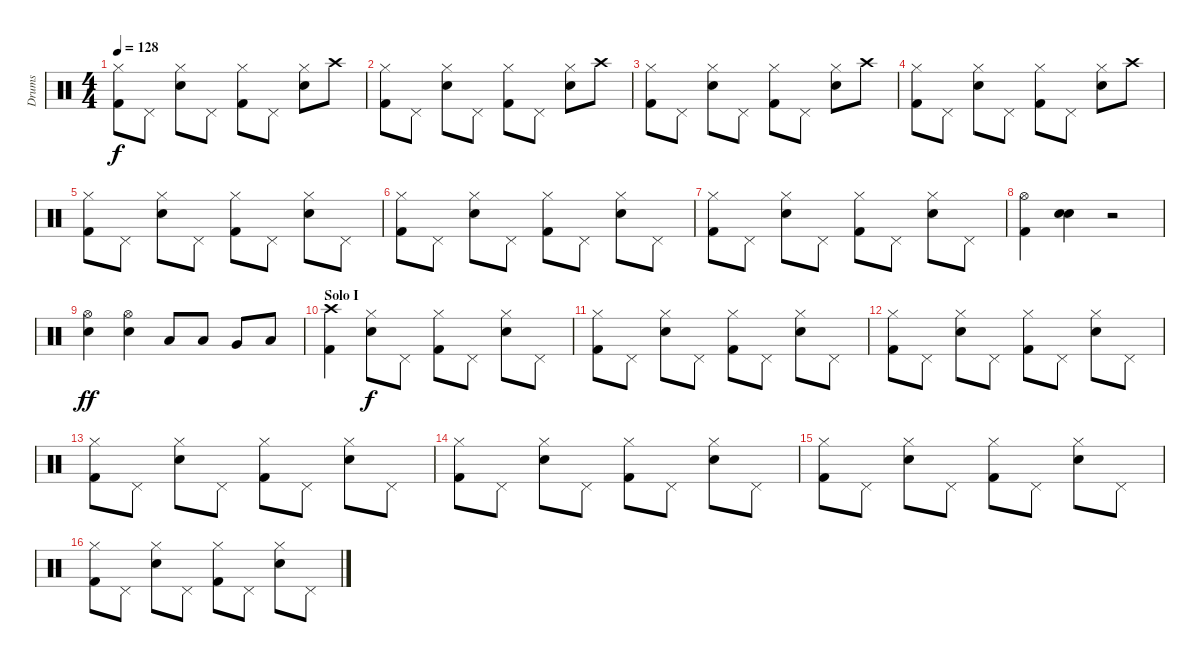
\track ("Drums" "Drums") {instrument percussion}
\staff {score}
\articulation defaults
\ts (4 4)
\tempo 128
\clef neutral
\ks c
("Hi-Hat (closed)" "Kick (hit) 2").8{dy f} "Pedal Hi-Hat (hit)".8 ("Hi-Hat (closed)" "Electric Snare (hit)").8 "Pedal Hi-Hat (hit)".8 ("Hi-Hat (closed)" "Kick (hit) 2").8 "Pedal Hi-Hat (hit)".8 ("Hi-Hat (closed)" "Electric Snare (hit)").8 "Crash high (hit)".8 |
("Hi-Hat (closed)" "Kick (hit) 2").8 "Pedal Hi-Hat (hit)".8 ("Hi-Hat (closed)" "Electric Snare (hit)").8 "Pedal Hi-Hat (hit)".8 ("Hi-Hat (closed)" "Kick (hit) 2").8 "Pedal Hi-Hat (hit)".8 ("Hi-Hat (closed)" "Electric Snare (hit)").8 "Crash high (hit)".8 |
("Hi-Hat (closed)" "Kick (hit) 2").8 "Pedal Hi-Hat (hit)".8 ("Hi-Hat (closed)" "Electric Snare (hit)").8 "Pedal Hi-Hat (hit)".8 ("Hi-Hat (closed)" "Kick (hit) 2").8 "Pedal Hi-Hat (hit)".8 ("Hi-Hat (closed)" "Electric Snare (hit)").8 "Crash high (hit)".8 |
("Hi-Hat (closed)" "Kick (hit) 2").8 "Pedal Hi-Hat (hit)".8 ("Hi-Hat (closed)" "Electric Snare (hit)").8 "Pedal Hi-Hat (hit)".8 ("Hi-Hat (closed)" "Kick (hit) 2").8 "Pedal Hi-Hat (hit)".8 ("Hi-Hat (closed)" "Electric Snare (hit)").8 "Crash high (hit)".8 |
("Hi-Hat (closed)" "Kick (hit) 2").8 "Pedal Hi-Hat (hit)".8 ("Hi-Hat (closed)" "Electric Snare (hit)").8 "Pedal Hi-Hat (hit)".8 ("Hi-Hat (closed)" "Kick (hit) 2").8 "Pedal Hi-Hat (hit)".8 ("Hi-Hat (closed)" "Electric Snare (hit)").8 "Pedal Hi-Hat (hit)".8 |
("Hi-Hat (closed)" "Kick (hit) 2").8 "Pedal Hi-Hat (hit)".8 ("Hi-Hat (closed)" "Electric Snare (hit)").8 "Pedal Hi-Hat (hit)".8 ("Hi-Hat (closed)" "Kick (hit) 2").8 "Pedal Hi-Hat (hit)".8 ("Hi-Hat (closed)" "Electric Snare (hit)").8 "Pedal Hi-Hat (hit)".8 |
("Hi-Hat (closed)" "Kick (hit) 2").8 "Pedal Hi-Hat (hit)".8 ("Hi-Hat (closed)" "Electric Snare (hit)").8 "Pedal Hi-Hat (hit)".8 ("Hi-Hat (closed)" "Kick (hit) 2").8 "Pedal Hi-Hat (hit)".8 ("Hi-Hat (closed)" "Electric Snare (hit)").8 "Pedal Hi-Hat (hit)".8 |
("Hi-Hat (open)" "Kick (hit) 2").4 ("Snare (hit)"{x} "Snare (hit)"{x}).4 r.2 |
("Hi-Hat (open)" "Snare (hit) 2").4{dy ff} ("Hi-Hat (open)" "Snare (hit) 2").4 "Low Tom (hit)".8{balance 2} "Low Tom (hit)".8 "Very Low Tom (hit)".8 "Low Floor Tom (hit)".8{balance 14} |
\section ("" "Solo I")
("Crash high (hit)" "Kick (hit) 2").4 ("Hi-Hat (closed)" "Electric Snare (hit)").8{dy f} "Pedal Hi-Hat (hit)".8 ("Hi-Hat (closed)" "Kick (hit) 2").8 "Pedal Hi-Hat (hit)".8 ("Hi-Hat (closed)" "Electric Snare (hit)").8 "Pedal Hi-Hat (hit)".8 |
("Hi-Hat (closed)" "Kick (hit) 2").8 "Pedal Hi-Hat (hit)".8 ("Hi-Hat (closed)" "Electric Snare (hit)").8 "Pedal Hi-Hat (hit)".8 ("Hi-Hat (closed)" "Kick (hit) 2").8 "Pedal Hi-Hat (hit)".8 ("Hi-Hat (closed)" "Electric Snare (hit)").8 "Pedal Hi-Hat (hit)".8 |
("Hi-Hat (closed)" "Kick (hit) 2").8 "Pedal Hi-Hat (hit)".8 ("Hi-Hat (closed)" "Electric Snare (hit)").8 "Pedal Hi-Hat (hit)".8 ("Hi-Hat (closed)" "Kick (hit) 2").8 "Pedal Hi-Hat (hit)".8 ("Hi-Hat (closed)" "Electric Snare (hit)").8 "Pedal Hi-Hat (hit)".8 |
("Hi-Hat (closed)" "Kick (hit) 2").8 "Pedal Hi-Hat (hit)".8 ("Hi-Hat (closed)" "Electric Snare (hit)").8 "Pedal Hi-Hat (hit)".8 ("Hi-Hat (closed)" "Kick (hit) 2").8 "Pedal Hi-Hat (hit)".8 ("Hi-Hat (closed)" "Electric Snare (hit)").8 "Pedal Hi-Hat (hit)".8 |
("Hi-Hat (closed)" "Kick (hit) 2").8 "Pedal Hi-Hat (hit)".8 ("Hi-Hat (closed)" "Electric Snare (hit)").8 "Pedal Hi-Hat (hit)".8 ("Hi-Hat (closed)" "Kick (hit) 2").8 "Pedal Hi-Hat (hit)".8 ("Hi-Hat (closed)" "Electric Snare (hit)").8 "Pedal Hi-Hat (hit)".8 |
("Hi-Hat (closed)" "Kick (hit) 2").8 "Pedal Hi-Hat (hit)".8 ("Hi-Hat (closed)" "Electric Snare (hit)").8 "Pedal Hi-Hat (hit)".8 ("Hi-Hat (closed)" "Kick (hit) 2").8 "Pedal Hi-Hat (hit)".8 ("Hi-Hat (closed)" "Electric Snare (hit)").8 "Pedal Hi-Hat (hit)".8 |
("Hi-Hat (closed)" "Kick (hit) 2").8 "Pedal Hi-Hat (hit)".8 ("Hi-Hat (closed)" "Electric Snare (hit)").8 "Pedal Hi-Hat (hit)".8 ("Hi-Hat (closed)" "Kick (hit) 2").8 "Pedal Hi-Hat (hit)".8 ("Hi-Hat (closed)" "Electric Snare (hit)").8 "Pedal Hi-Hat (hit)".8
